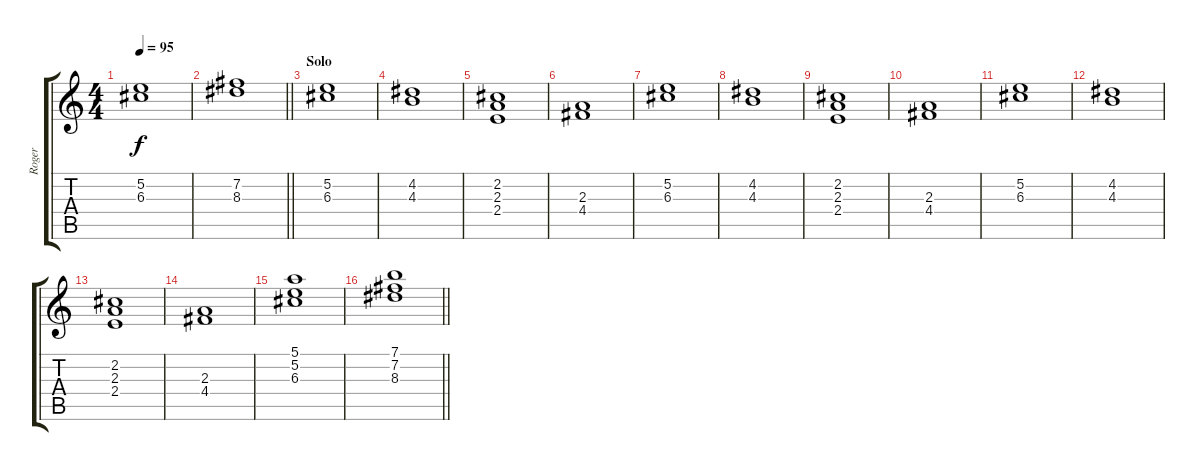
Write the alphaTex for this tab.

\track ("Roger" "Roger") {instrument synthstrings2}
\staff {score tabs}
\tuning (E5 B4 G4 D4 A3 E3) {hide}
\ts (4 4)
\tempo 95
\clef g2
\ks c
(5.2 6.3).1{dy f} |
\barLineRight lightlight
(7.2 8.3).1 |
\section ("" "Solo")
(5.2 6.3).1 |
(4.2 4.3).1 |
(2.2 2.3 2.4).1 |
(2.3 4.4).1 |
(5.2 6.3).1 |
(4.2 4.3).1 |
(2.2 2.3 2.4).1 |
(2.3 4.4).1 |
(5.2 6.3).1 |
(4.2 4.3).1 |
(2.2 2.3 2.4).1 |
(2.3 4.4).1 |
(5.1 5.2 6.3).1 |
\barLineRight lightlight
(7.1 7.2 8.3).1
